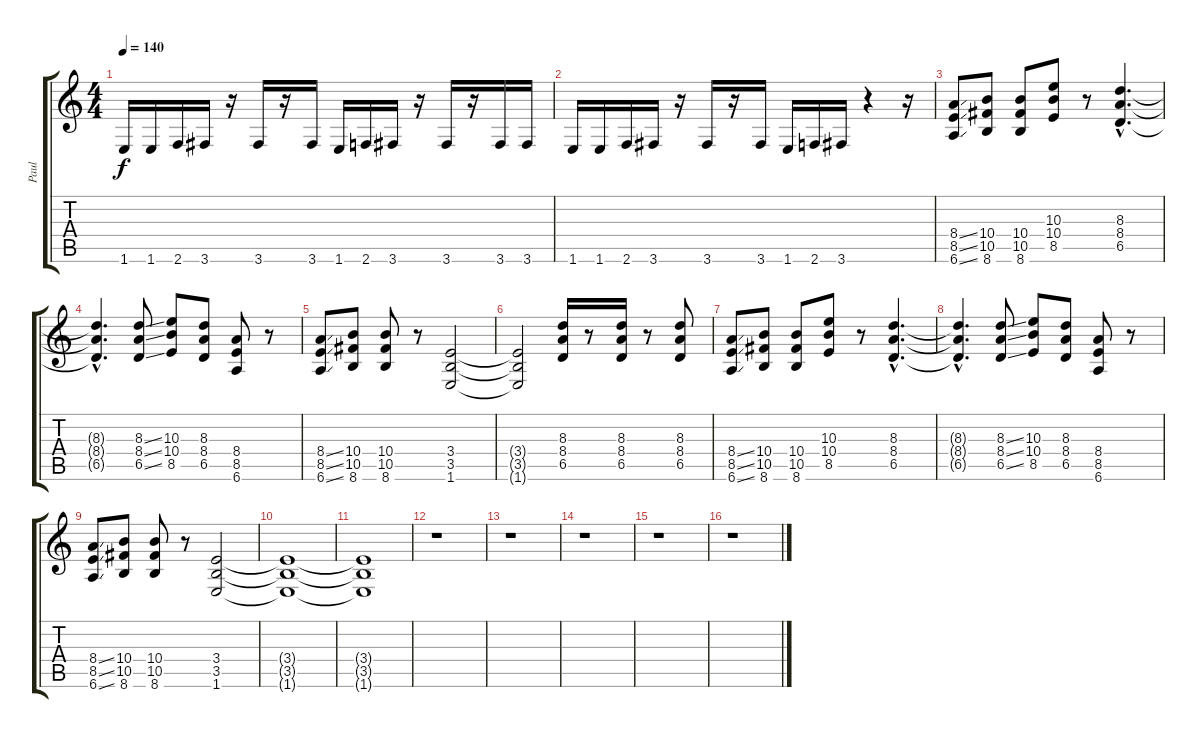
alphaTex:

\track ("Paul" "Paul") {instrument overdrivenguitar}
\staff {score tabs}
\tuning (Eb4 Bb3 Gb3 Db3 Ab2 Eb2) {hide}
\ts (4 4)
\tempo 140
\clef g2
\ks c
1.6.16{dy f} 1.6.16 2.6.16 3.6.16 r.16 3.6.16 r.16 3.6.16 1.6.16 2.6.16 3.6.16 r.16 3.6.16 r.16 3.6.16 3.6.16 |
1.6.16 1.6.16 2.6.16 3.6.16 r.16 3.6.16 r.16 3.6.16 1.6.16 2.6.16 3.6.16 r.4 r.16 |
(8.4{ss} 8.5{ss} 6.6{ss}).8 (10.4 10.5 8.6).8 (10.4 10.5 8.6).8 (10.3 10.4 8.5).8 r.8 (8.3{hac} 8.4{hac} 6.5{hac}).4{d} |
(8.3{hac t} 8.4{hac t} 6.5{hac t}).4{d} (8.3{ss} 8.4{ss} 6.5{ss}).8 (10.3 10.4 8.5).8 (8.3 8.4 6.5).8 (8.4 8.5 6.6).8 r.8 |
(8.4{ss} 8.5{ss} 6.6{ss}).8 (10.4 10.5 8.6).8 (10.4 10.5 8.6).8 r.8 (3.4 3.5 1.6).2 |
(3.4{t} 3.5{t} 1.6{t}).2 (8.3 8.4 6.5).16 r.8 (8.3 8.4 6.5).16 r.8 (8.3 8.4 6.5).8 |
(8.4{ss} 8.5{ss} 6.6{ss}).8 (10.4 10.5 8.6).8 (10.4 10.5 8.6).8 (10.3 10.4 8.5).8 r.8 (8.3{hac} 8.4{hac} 6.5{hac}).4{d} |
(8.3{hac t} 8.4{hac t} 6.5{hac t}).4{d} (8.3{ss} 8.4{ss} 6.5{ss}).8 (10.3 10.4 8.5).8 (8.3 8.4 6.5).8 (8.4 8.5 6.6).8 r.8 |
(8.4{ss} 8.5{ss} 6.6{ss}).8 (10.4 10.5 8.6).8 (10.4 10.5 8.6).8 r.8 (3.4 3.5 1.6).2 |
(3.4{t} 3.5{t} 1.6{t}).1 |
(3.4{t} 3.5{t} 1.6{t}).1 |
r.1 |
r.1 |
r.1 |
r.1 |
r.1
